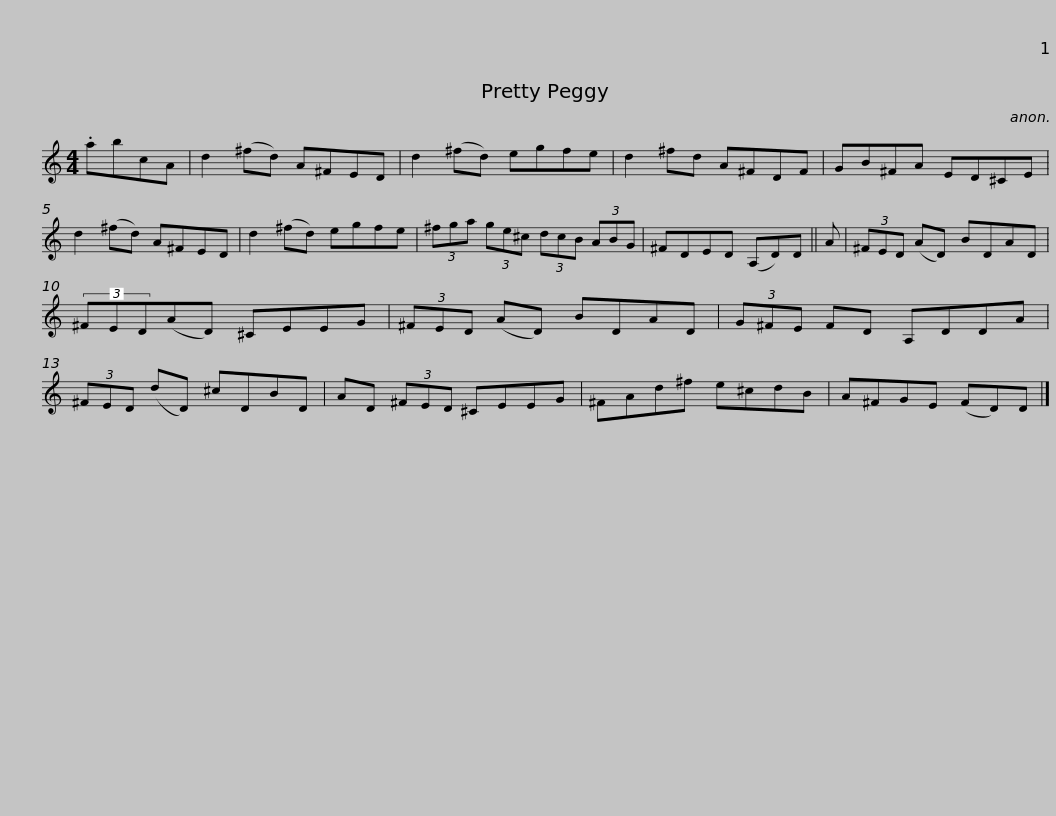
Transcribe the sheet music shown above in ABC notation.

X:1
L:1/8
M:4/4
I:linebreak $
K:C
V:1 treble
V:1
 .abcA | d2 (^fd) A^FED | d2 (^fd) egfe | d2 ^fd A^FDF | GB^FA ED^CE | %5
 d2 (^fd) A^FED |$ d2 (^fd) egfe | (3^fga (3ge^c (3dcB (3ABG | ^FDED (A,D)D || A | %10
 (3^FED (AD) BDAD |$ (3^FED(AD) ^CEEG | (3^FED (AD) BDAD | (3G^FE FD A,DDA | (3^FED (dD) ^cDBD | %15
 AD (3^FED ^CEEG |$ ^FAd^f e^cdB | A^FGE (FD)D |] %18
